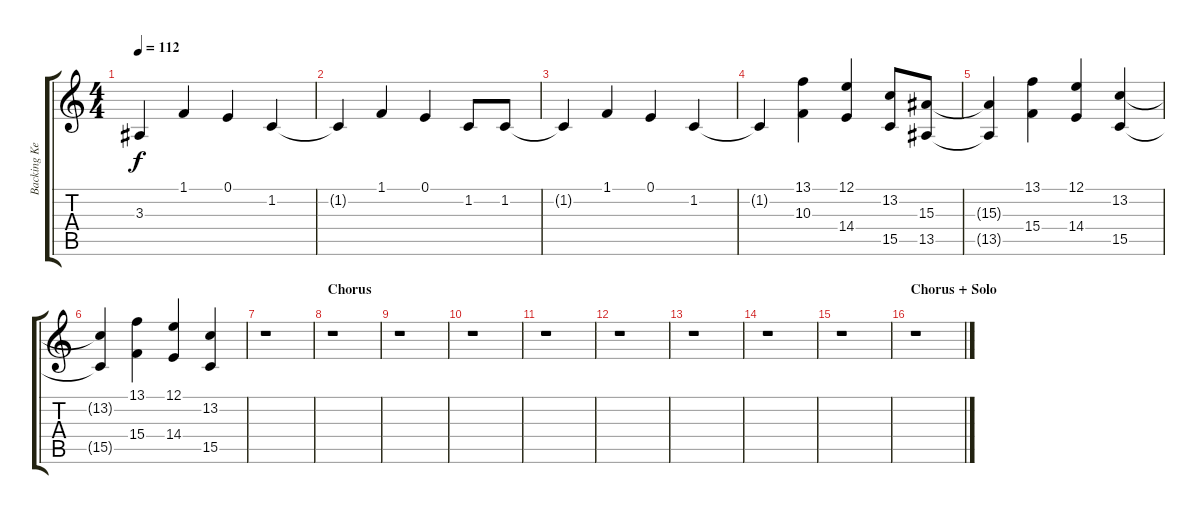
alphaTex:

\track ("Backing Keyboards" "Backing Ke") {instrument synthstrings1}
\staff {score tabs}
\tuning (E4 B3 G3 D3 A2 E2) {hide}
\ts (4 4)
\tempo 112
\clef g2
\ks c
3.3{t}.4{dy f} 1.1.4 0.1.4 1.2.4 |
1.2{t}.4 1.1.4 0.1.4 1.2.8 1.2.8 |
1.2{t}.4 1.1.4 0.1.4 1.2.4 |
1.2{t}.4 (13.1 10.3).4{volume 16 balance 3} (12.1 14.4).4 (13.2 15.5).8 (15.3 13.5).8 |
(15.3{t} 13.5{t}).4 (13.1 15.4).4 (12.1 14.4).4 (13.2 15.5).4 |
(13.2{t} 15.5{t}).4 (13.1 15.4).4 (12.1 14.4).4 (13.2 15.5).4 |
r.1 |
\section ("" "Chorus")
r.1 |
r.1 |
r.1 |
r.1 |
r.1 |
r.1 |
r.1 |
r.1 |
\section ("" "Chorus + Solo")
r.1
